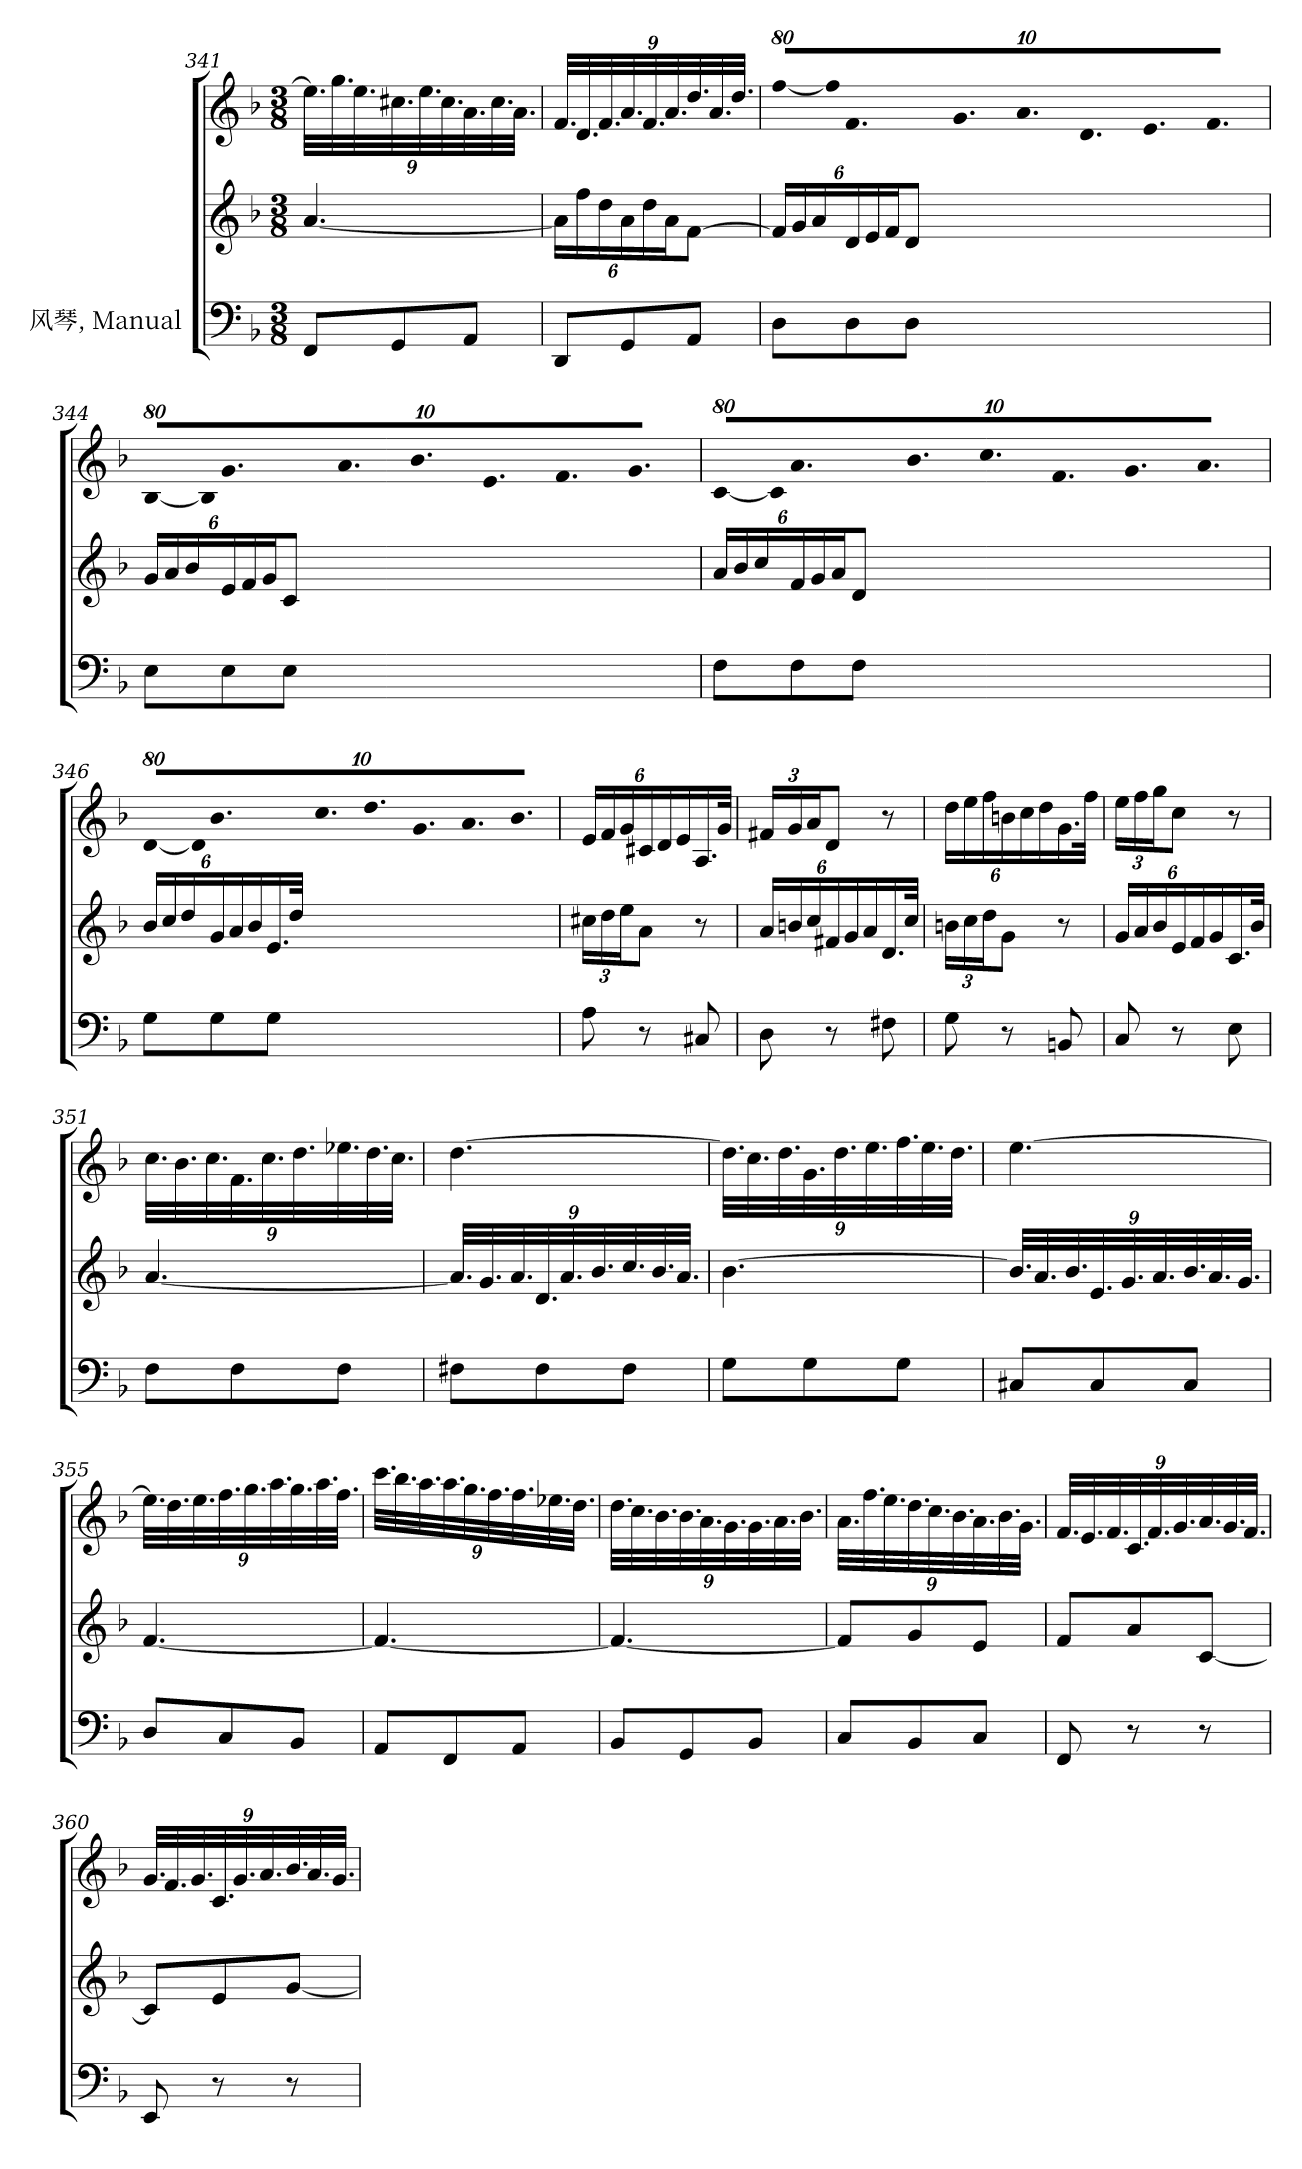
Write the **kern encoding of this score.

**kern	**kern	**kern
*part1	*part1	*part1
*staff3	*staff2	*staff1
*I"风琴, Manual	*	*
*clefF4	*clefG2	*clefG2
*k[b-]	*k[b-]	*k[b-]
*M3/8	*M3/8	*M3/8
*	*	*Xbrackettup
=341	=341	=341
8FF/L	[4.a/	36.ee\LLL]
.	.	36.gg\
.	.	36.ee\
8GG/	.	36.cc#X\
.	.	36.ee\
.	.	36.cc#\
8AA/J	.	36.a\
.	.	36.cc#\
.	.	36.a\JJJ
=342	=342	=342
*	*Xbrackettup	*
8DD/L	24a\LL]	36.f/LLL
.	24ff\	36.d/
.	24dd\	36.f/
8GG/	24a\	36.a/
.	24dd\	36.f/
.	24a\J	36.a/
8AA/J	[8f\J	36.dd/
.	.	36.a/
.	.	36.dd/JJJ
!!LO:LB:g=z
=343	=343	=343
!	!	!LO:N:vis=8
8D\L	24f/LL]	[640%71ff/L
.	24g/	.
.	24a/	.
!	!	!LO:N:vis=64
.	.	640%9ff/KLL]
8D\	24d/	36.f/
.	24e/	36.g/
.	24f/J	36.a/
8D\J	8d/J	36.d/
.	.	36.e/
.	.	36.f/JJJ
=344	=344	=344
!	!	!LO:N:vis=8
8E\L	24g/LL	[640%71B-/L
.	24a/	.
.	24b-/	.
!	!	!LO:N:vis=64
.	.	640%9B-/KLL]
8E\	24e/	36.g/
.	24f/	36.a/
.	24g/J	36.b-/
8E\J	8c/J	36.e/
.	.	36.f/
.	.	36.g/JJJ
=345	=345	=345
!	!	!LO:N:vis=8
8F\L	24a/LL	[640%71c/L
.	24b-/	.
.	24cc/	.
!	!	!LO:N:vis=64
.	.	640%9c/KLL]
8F\	24f/	36.a/
.	24g/	36.b-/
.	24a/J	36.cc/
8F\J	8d/J	36.f/
.	.	36.g/
.	.	36.a/JJJ
!!LO:PB:g=z
=346	=346	=346
!	!	!LO:N:vis=8
8G\L	24b-/LL	[640%71d/L
.	24cc/	.
.	24dd/	.
!	!	!LO:N:vis=64
.	.	640%9d/KLL]
8G\	24g/	36.b-/
.	24a/	36.cc/
.	24b-/	36.dd/
8G\J	16.e/	36.g/
.	.	36.a/
.	.	36.b-/JJJ
.	32dd/JJk	.
=347	=347	=347
8A\	24cc#X\LL	24e/LL
.	24dd\	24f/
.	24ee\J	24g/
8r	8a\J	24c#X/
.	.	24d/
.	.	24e/
8C#X/	8r	16.A/
.	.	32g/JJk
=348	=348	=348
8D\	24a/LL	24f#X/LL
.	24bn/	24g/
.	24cc/	24a/J
8r	24f#X/	8d/J
.	24g/	.
.	24a/	.
8F#X\	16.d/	8r
.	32cc/JJk	.
=349	=349	=349
8G\	24bn\LL	24dd\LL
.	24cc\	24ee\
.	24dd\J	24ff\
8r	8g\J	24bn\
.	.	24cc\
.	.	24dd\
8BBn/	8r	16.g\
.	.	32ff\JJk
!!LO:LB:g=z
=350	=350	=350
8C/	24g/LL	24ee\LL
.	24a/	24ff\
.	24b-/	24gg\J
8r	24e/	8cc\J
.	24f/	.
.	24g/	.
8E\	16.c/	8r
.	32b-/JJk	.
=351	=351	=351
8F\L	[4.a/	36.cc\LLL
.	.	36.b-\
.	.	36.cc\
8F\	.	36.f\
.	.	36.cc\
.	.	36.dd\
8F\J	.	36.ee-X\
.	.	36.dd\
.	.	36.cc\JJJ
=352	=352	=352
8F#X\L	36.a/LLL]	[4.dd\
.	36.g/	.
.	36.a/	.
8F#\	36.d/	.
.	36.a/	.
.	36.b-/	.
8F#\J	36.cc/	.
.	36.b-/	.
.	36.a/JJJ	.
!!LO:LB:g=z
=353	=353	=353
8G\L	[4.b-\	36.dd\LLL]
.	.	36.cc\
.	.	36.dd\
8G\	.	36.g\
.	.	36.dd\
.	.	36.ee\
8G\J	.	36.ff\
.	.	36.ee\
.	.	36.dd\JJJ
=354	=354	=354
8C#X/L	36.b-/LLL]	[4.ee\
.	36.a/	.
.	36.b-/	.
8C#/	36.e/	.
.	36.g/	.
.	36.a/	.
8C#/J	36.b-/	.
.	36.a/	.
.	36.g/JJJ	.
=355	=355	=355
8D/L	[4.f/	36.ee\LLL]
.	.	36.dd\
.	.	36.ee\
8C/	.	36.ff\
.	.	36.gg\
.	.	36.aa\
8BB-/J	.	36.gg\
.	.	36.aa\
.	.	36.ff\JJJ
!!LO:LB:g=z
=356	=356	=356
8AA/L	4.f/_	36.ccc\LLL
.	.	36.bb-\
.	.	36.aa\
8FF/	.	36.aa\
.	.	36.gg\
.	.	36.ff\
8AA/J	.	36.ff\
.	.	36.ee-X\
.	.	36.dd\JJJ
=357	=357	=357
8BB-/L	4.f/_	36.dd\LLL
.	.	36.cc\
.	.	36.b-\
8GG/	.	36.b-\
.	.	36.a\
.	.	36.g\
8BB-/J	.	36.g\
.	.	36.a\
.	.	36.b-\JJJ
=358	=358	=358
8C/L	8f/L]	36.a\LLL
.	.	36.ff\
.	.	36.ee\
8BB-/	8g/	36.dd\
.	.	36.cc\
.	.	36.b-\
8C/J	8e/J	36.a\
.	.	36.b-\
.	.	36.g\JJJ
!!LO:PB:g=z
=359	=359	=359
8FF/	8f/L	36.f/LLL
.	.	36.e/
.	.	36.f/
8r	8a/	36.c/
.	.	36.f/
.	.	36.g/
8r	[8c/J	36.a/
.	.	36.g/
.	.	36.f/JJJ
=360	=360	=360
8EE/	8c/L]	36.g/LLL
.	.	36.f/
.	.	36.g/
8r	8e/	36.c/
.	.	36.g/
.	.	36.a/
8r	[8g/J	36.b-/
.	.	36.a/
.	.	36.g/JJJ
=	=	=
*-	*-	*-
